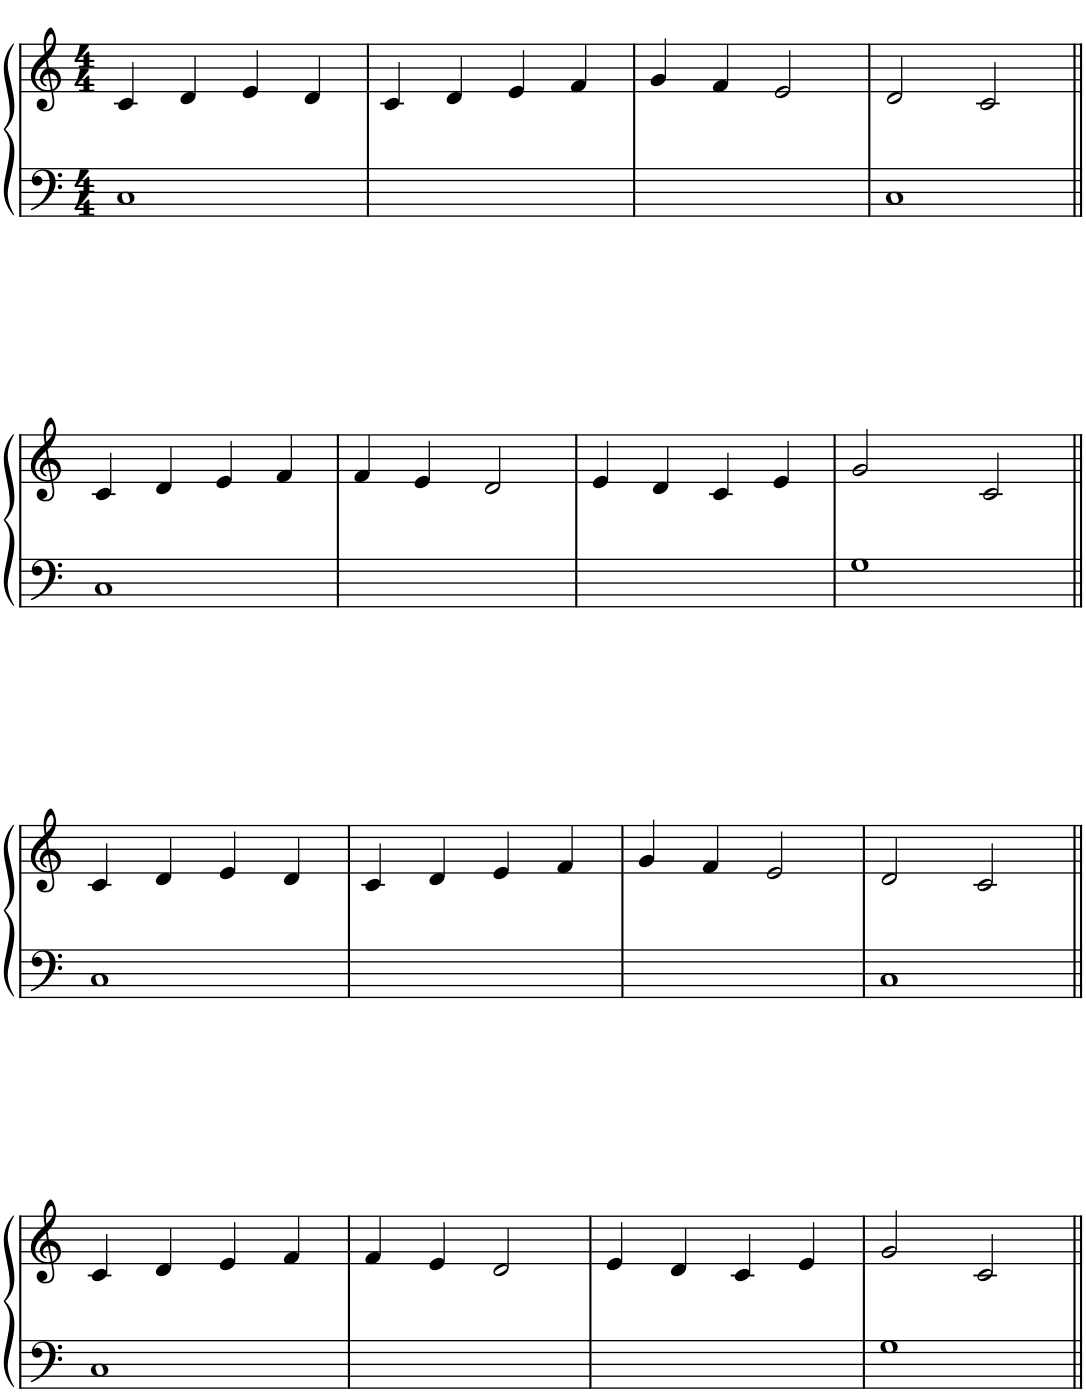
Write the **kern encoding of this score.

**kern	**kern
*part1	*part1
*staff2	*staff1
*I"Piano	*
*I'Pno.	*
*clefF4	*clefG2
*k[]	*k[]
*M4/4	*M4/4
=1	=1
1C	4c/
.	4d/
.	4e/
.	4d/
=2	=2
1ryy	4c/
.	4d/
.	4e/
.	4f/
=3	=3
1ryy	4g/
.	4f/
.	2e/
=4	=4
1C	2d/
.	2c/
!!LO:LB:g=z
=5||	=5||
1C	4c/
.	4d/
.	4e/
.	4f/
=6	=6
1ryy	4f/
.	4e/
.	2d/
=7	=7
1ryy	4e/
.	4d/
.	4c/
.	4e/
=8	=8
1G	2g/
.	2c/
!!LO:LB:g=z
=9||	=9||
1C	4c/
.	4d/
.	4e/
.	4d/
=10	=10
1ryy	4c/
.	4d/
.	4e/
.	4f/
=11	=11
1ryy	4g/
.	4f/
.	2e/
=12	=12
1C	2d/
.	2c/
!!LO:LB:g=z
=13||	=13||
1C	4c/
.	4d/
.	4e/
.	4f/
=14	=14
1ryy	4f/
.	4e/
.	2d/
=15	=15
1ryy	4e/
.	4d/
.	4c/
.	4e/
=16	=16
1G	2g/
.	2c/
=||	=||
*-	*-
